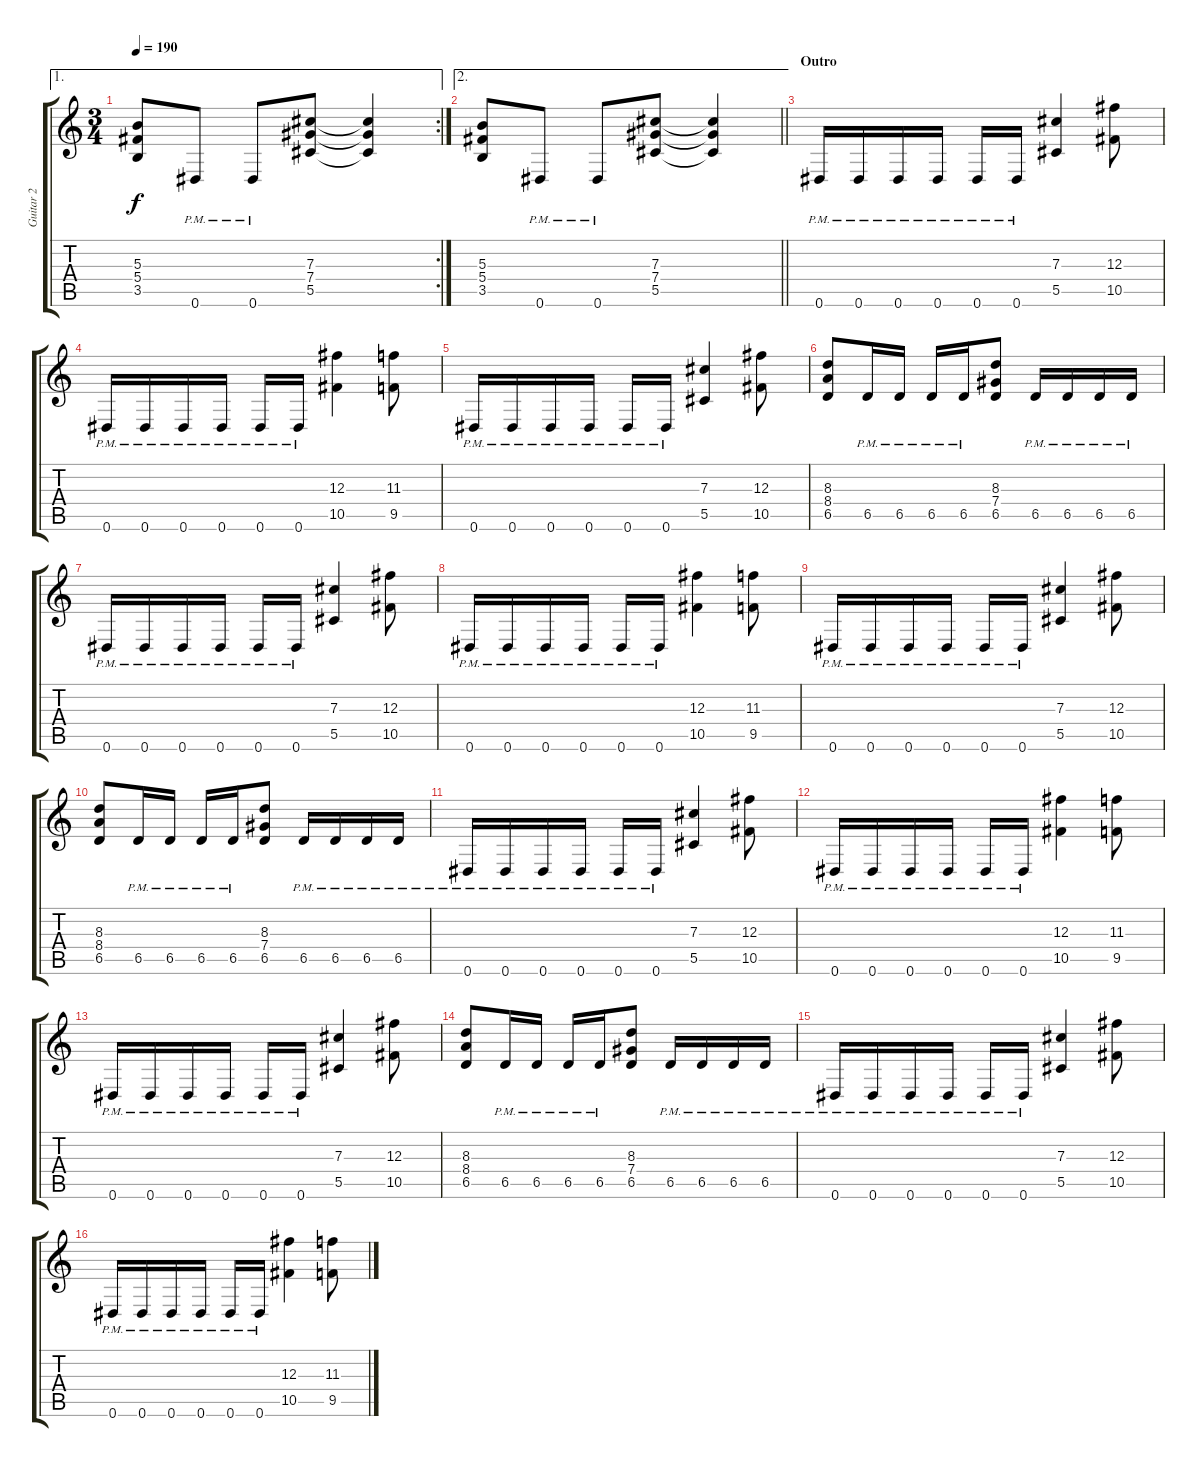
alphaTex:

\track ("Guitar 2" "Guitar 2") {instrument overdrivenguitar}
\staff {score tabs}
\tuning (Eb4 Bb3 Gb3 Db3 Ab2 Eb2) {hide}
\ae 1
\rc 2
\ts (3 4)
\tempo 190
\clef g2
\ks c
(5.3 5.4 3.5).8{dy f} 0.6{pm}.8 0.6{pm}.8 (7.3 7.4 5.5).8 (7.3{t} 7.4{t} 5.5{t}).4 |
\ae 2
\barLineRight lightlight
(5.3 5.4 3.5).8 0.6{pm}.8 0.6{pm}.8 (7.3 7.4 5.5).8 (7.3{t} 7.4{t} 5.5{t}).4 |
\section ("" "Outro")
0.6{pm}.16 0.6{pm}.16 0.6{pm}.16 0.6{pm}.16 0.6{pm}.16 0.6{pm}.16 (7.3 5.5).4 (12.3 10.5).8 |
0.6{pm}.16 0.6{pm}.16 0.6{pm}.16 0.6{pm}.16 0.6{pm}.16 0.6{pm}.16 (12.3 10.5).4 (11.3 9.5).8 |
0.6{pm}.16 0.6{pm}.16 0.6{pm}.16 0.6{pm}.16 0.6{pm}.16 0.6{pm}.16 (7.3 5.5).4 (12.3 10.5).8 |
(8.3 8.4 6.5).8 6.5{pm}.16 6.5{pm}.16 6.5{pm}.16 6.5{pm}.16 (8.3 7.4 6.5).8 6.5{pm}.16 6.5{pm}.16 6.5{pm}.16 6.5{pm}.16 |
0.6{pm}.16 0.6{pm}.16 0.6{pm}.16 0.6{pm}.16 0.6{pm}.16 0.6{pm}.16 (7.3 5.5).4 (12.3 10.5).8 |
0.6{pm}.16 0.6{pm}.16 0.6{pm}.16 0.6{pm}.16 0.6{pm}.16 0.6{pm}.16 (12.3 10.5).4 (11.3 9.5).8 |
0.6{pm}.16 0.6{pm}.16 0.6{pm}.16 0.6{pm}.16 0.6{pm}.16 0.6{pm}.16 (7.3 5.5).4 (12.3 10.5).8 |
(8.3 8.4 6.5).8 6.5{pm}.16 6.5{pm}.16 6.5{pm}.16 6.5{pm}.16 (8.3 7.4 6.5).8 6.5{pm}.16 6.5{pm}.16 6.5{pm}.16 6.5{pm}.16 |
0.6{pm}.16 0.6{pm}.16 0.6{pm}.16 0.6{pm}.16 0.6{pm}.16 0.6{pm}.16 (7.3 5.5).4 (12.3 10.5).8 |
0.6{pm}.16 0.6{pm}.16 0.6{pm}.16 0.6{pm}.16 0.6{pm}.16 0.6{pm}.16 (12.3 10.5).4 (11.3 9.5).8 |
0.6{pm}.16 0.6{pm}.16 0.6{pm}.16 0.6{pm}.16 0.6{pm}.16 0.6{pm}.16 (7.3 5.5).4 (12.3 10.5).8 |
(8.3 8.4 6.5).8 6.5{pm}.16 6.5{pm}.16 6.5{pm}.16 6.5{pm}.16 (8.3 7.4 6.5).8 6.5{pm}.16 6.5{pm}.16 6.5{pm}.16 6.5{pm}.16 |
0.6{pm}.16 0.6{pm}.16 0.6{pm}.16 0.6{pm}.16 0.6{pm}.16 0.6{pm}.16 (7.3 5.5).4 (12.3 10.5).8 |
0.6{pm}.16 0.6{pm}.16 0.6{pm}.16 0.6{pm}.16 0.6{pm}.16 0.6{pm}.16 (12.3 10.5).4 (11.3 9.5).8
